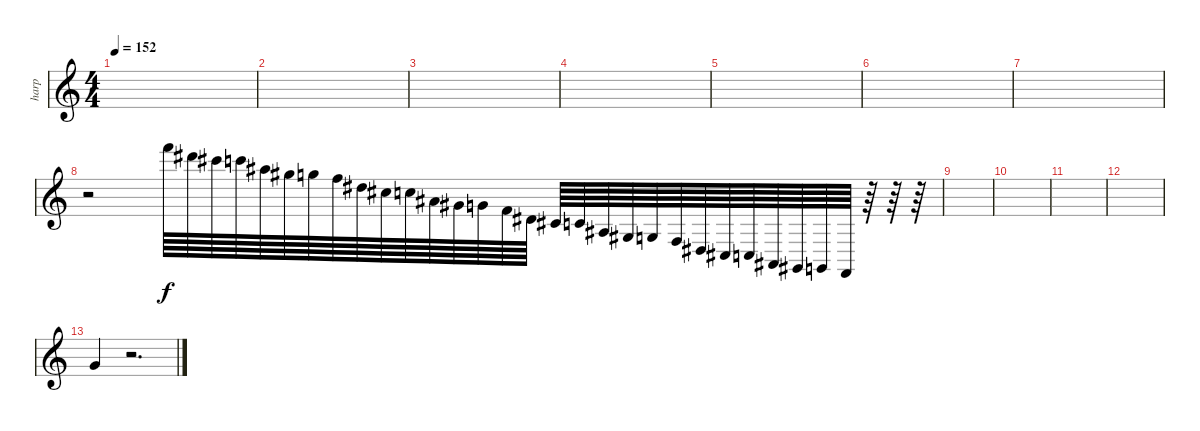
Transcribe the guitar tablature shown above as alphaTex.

\track ("harp" "harp") {instrument orchestralharp}
\staff {score}
\tuning (E4 B3 G3 D3 A2 E2) {hide}
\ts (4 4)
\tempo 152
\clef g2
\ks c
|
|
|
|
|
|
|
r.2 25.1.64 23.1.64 21.1.64 20.1.64 18.1.64 16.1.64 15.1.64 13.1.64 11.1.64 9.1.64 8.1.64 6.1.64 4.1.64 3.1.64 1.1.64 4.2.64 2.2.64 1.2.64 3.3.64 1.3.64 0.3.64 3.4.64 1.4.64 4.5.64 3.5.64 1.5.64 4.6.64 3.6.64 1.6.64 r.64 r.64 r.64 |
|
|
|
|
3.1.4 r.2{d}
